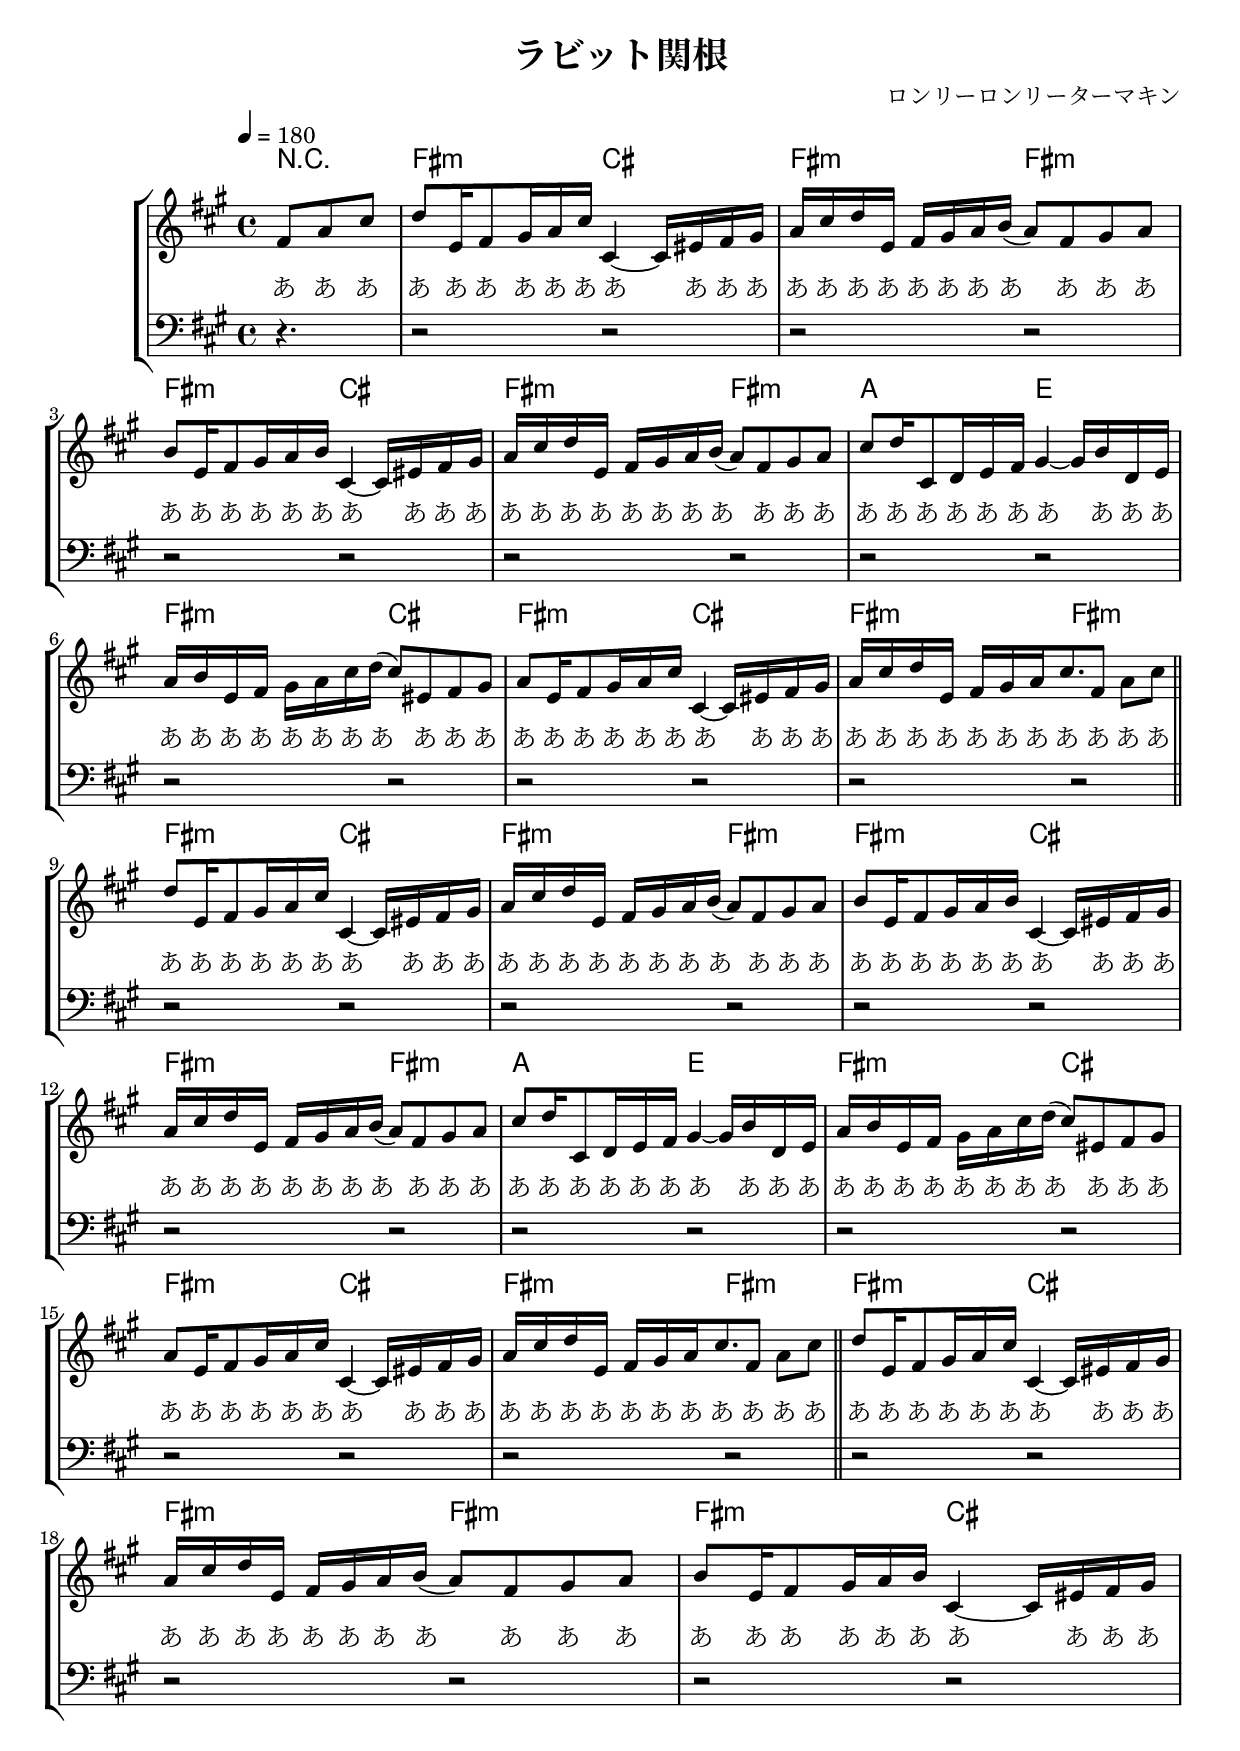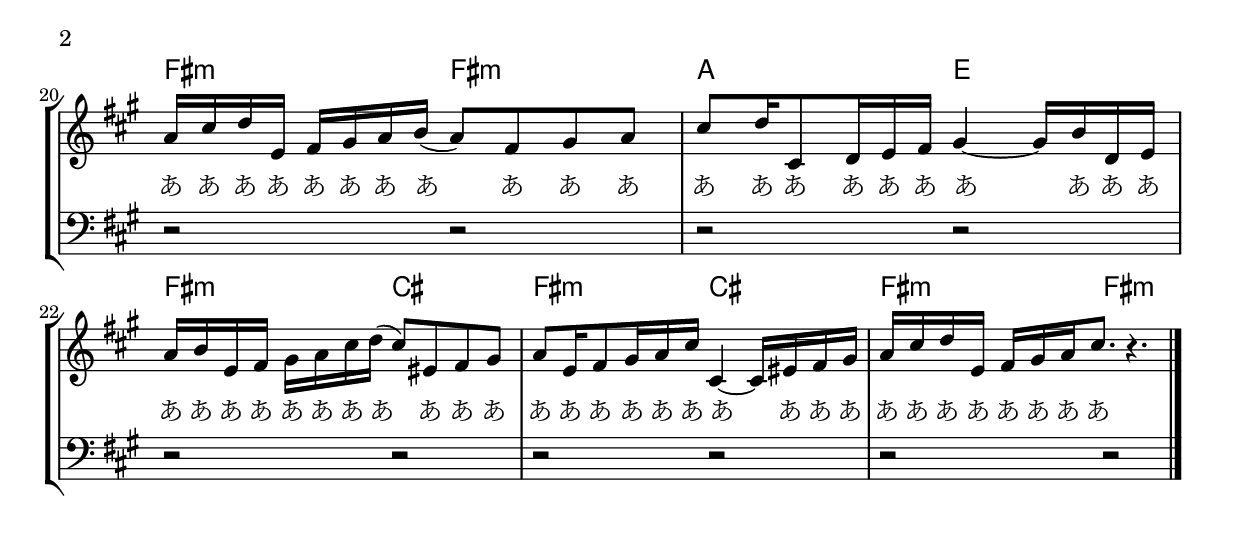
\version "2.12.1"

\header {
	title = \markup {ラビット関根}
	composer = \markup \center-column {ロンリーロンリーターマキン}
}

harmony = \chordmode {
		r4.fis2:m cis fis:m fis:m fis:m cis fis:m fis:m a e fis:m cis fis:m cis fis:m fis:m 

	fis:m cis fis:m fis:m fis:m cis fis:m fis:m a e fis:m cis fis:m cis fis:m fis:m 

	fis:m cis fis:m fis:m fis:m cis fis:m fis:m a e fis:m cis fis:m cis fis:m fis:m 
}

melody = {
	\set Staff.midiInstrument = #"Overdriven Guitar"
	\partial 8*3
		\key a \major
	\tempo 4 = 180
fis'8  a'8  cis''8 
	d''8  e'16  fis'8  gis'16  a'16  cis''16  cis'4~cis'16  eis'16  fis'16  gis'16 
	a'16  cis''16  d''16  e'16  fis'16  gis'16  a'16  b'16  (a'8)  fis'8  gis'8  a'8 
	b'8  e'16  fis'8  gis'16  a'16  b'16  cis'4~cis'16  eis'16  fis'16  gis'16 
	a'16  cis''16  d''16  e'16  fis'16  gis'16  a'16  b'16  (a'8)  fis'8  gis'8  a'8 
	cis''8  d''16  cis'8  d'16  e'16  fis'16  gis'4~gis'16  b'16  d'16  e'16 
	a'16  b'16  e'16  fis'16  gis'16  a'16  cis''16  d''16  (cis''8)  eis'8  fis'8  gis'8 
	a'8  e'16  fis'8  gis'16  a'16  cis''16  cis'4~cis'16  eis'16  fis'16  gis'16 
	a'16  cis''16  d''16  e'16  fis'16  gis'16  a'16  cis''8.  	\set Staff.midiInstrument = #"Distorted Guitar"
	fis'8  a'8  cis''8 
	d''8  e'16  fis'8  gis'16  a'16  cis''16  cis'4~cis'16  eis'16  fis'16  gis'16 
	a'16  cis''16  d''16  e'16  fis'16  gis'16  a'16  b'16  (a'8)  fis'8  gis'8  a'8 
	b'8  e'16  fis'8  gis'16  a'16  b'16  cis'4~cis'16  eis'16  fis'16  gis'16 
	a'16  cis''16  d''16  e'16  fis'16  gis'16  a'16  b'16  (a'8)  fis'8  gis'8  a'8 
	cis''8  d''16  cis'8  d'16  e'16  fis'16  gis'4~gis'16  b'16  d'16  e'16 
	a'16  b'16  e'16  fis'16  gis'16  a'16  cis''16  d''16  (cis''8)  eis'8  fis'8  gis'8 
	a'8  e'16  fis'8  gis'16  a'16  cis''16  cis'4~cis'16  eis'16  fis'16  gis'16 
	a'16  cis''16  d''16  e'16  fis'16  gis'16  a'16  cis''8.  	\set Staff.midiInstrument = #"Guitar harmonics"
	fis'8  a'8  cis''8 
	d''8  e'16  fis'8  gis'16  a'16  cis''16  cis'4~cis'16  eis'16  fis'16  gis'16 
	a'16  cis''16  d''16  e'16  fis'16  gis'16  a'16  b'16  (a'8)  fis'8  gis'8  a'8 
	b'8  e'16  fis'8  gis'16  a'16  b'16  cis'4~cis'16  eis'16  fis'16  gis'16 
	a'16  cis''16  d''16  e'16  fis'16  gis'16  a'16  b'16  (a'8)  fis'8  gis'8  a'8 
	cis''8  d''16  cis'8  d'16  e'16  fis'16  gis'4~gis'16  b'16  d'16  e'16 
	a'16  b'16  e'16  fis'16  gis'16  a'16  cis''16  d''16  (cis''8)  eis'8  fis'8  gis'8 
	a'8  e'16  fis'8  gis'16  a'16  cis''16  cis'4~cis'16  eis'16  fis'16  gis'16 
	a'16  cis''16  d''16  e'16  fis'16  gis'16  a'16  cis''8.  	r4. 	\bar "|."
}

words = \lyricmode {
	あ  あ  あ  あ  あ  あ  あ  あ  あ  あ  あ  あ  あ  あ  あ  あ  あ  あ  あ  あ  あ  あ  あ  あ  あ  あ  あ  あ  あ  あ  あ  あ  あ  あ  あ  あ  あ  あ  あ  あ  あ  あ  あ  あ  あ  あ  あ  あ  あ  あ  あ  あ  あ  あ  あ  あ  あ  あ  あ  あ  あ  あ  あ  あ  あ  あ  あ  あ  あ  あ  あ  あ  あ  あ  あ  あ  あ  あ  あ  あ  あ  あ  あ  あ  
	あ  あ  あ  あ  あ  あ  あ  あ  あ  あ  あ  あ  あ  あ  あ  あ  あ  あ  あ  あ  あ  あ  あ  あ  あ  あ  あ  あ  あ  あ  あ  あ  あ  あ  あ  あ  あ  あ  あ  あ  あ  あ  あ  あ  あ  あ  あ  あ  あ  あ  あ  あ  あ  あ  あ  あ  あ  あ  あ  あ  あ  あ  あ  あ  あ  あ  あ  あ  あ  あ  あ  あ  あ  あ  あ  あ  あ  あ  あ  あ  あ  あ  あ  あ  
	あ  あ  あ  あ  あ  あ  あ  あ  あ  あ  あ  あ  あ  あ  あ  あ  あ  あ  あ  あ  あ  あ  あ  あ  あ  あ  あ  あ  あ  あ  あ  あ  あ  あ  あ  あ  あ  あ  あ  あ  あ  あ  あ  あ  あ  あ  あ  あ  あ  あ  あ  あ  あ  あ  あ  あ  あ  あ  あ  あ  あ  あ  あ  あ  あ  あ  あ  あ  あ  あ  あ  あ  あ  あ  あ  あ  あ  あ  あ  あ  あ  あ  あ  あ  
}

tempochange = {
	\tempo 4 = 180
	r1 | r1 | r1 | r1 | r1 | r1 | r1 | r1 \bar "||"
	\tempo 4 = 180
	r1 | r1 | r1 | r1 | r1 | r1 | r1 | r1 \bar "||"
	\tempo 4 = 180
	r1 | r1 | r1 | r1 | r1 | r1 | r1 | r1 \bar "|."
}

mainacc = {
	\clef bass
	\set Staff.midiInstrument = #"Acoustic grand"
	\key a \major
	\tempo 4 = 180
	\partial 8*3
	r4.	r2
	r2
	r2
	r2
	r2
	r2
	r2
	r2
	r2
	r2
	r2
	r2
	r2
	r2
	r2
	r2
	\bar "||"

	\set Staff.midiInstrument = #"Acoustic grand"
	r2
	r2
	r2
	r2
	r2
	r2
	r2
	r2
	r2
	r2
	r2
	r2
	r2
	r2
	r2
	r2
	\bar "||"

	\set Staff.midiInstrument = #"Acoustic grand"
	r2
	r2
	r2
	r2
	r2
	r2
	r2
	r2
	r2
	r2
	r2
	r2
	r2
	r2
	r2
	r2
	\bar "|."
}

subacc = {
	\clef bass
	\set Staff.midiInstrument = #"Acoustic grand"
	\key a \major
	\tempo 4 = 180
	\partial 8*3
	r4.	r2
	r2
	r2
	r2
	r2
	r2
	r2
	r2
	r2
	r2
	r2
	r2
	r2
	r2
	r2
	r2
	\bar "||"

	\set Staff.midiInstrument = #"Harmonica"
	r2
	r2
	r2
	r2
	r2
	r2
	r2
	r2
	r2
	r2
	r2
	r2
	r2
	r2
	r2
	r2
	\bar "||"

	\set Staff.midiInstrument = #"Acoustic grand"
	r2
	r2
	r2
	r2
	r2
	r2
	r2
	r2
	r2
	r2
	r2
	r2
	r2
	r2
	r2
	r2
	\bar "|."
}

percA = {
	\drummode {
	\partial 8*3
	r4.	r1 |r1 |r1 |r1 |r1 |r1 |r1 |r1 \bar "||"
	r1 |r1 |r1 |r1 |r1 |r1 |r1 |r1 \bar "||"
	r1 |r1 |r1 |r1 |r1 |r1 |r1 |r1 \bar "|."
	}
}

percB = {
	\drummode {
	\partial 8*3
	r4.	r1 |r1 |r1 |r1 |r1 |r1 |r1 |r1 \bar "||"
	r1 |r1 |r1 |r1 |r1 |r1 |r1 |r1 \bar "||"
	r1 |r1 |r1 |r1 |r1 |r1 |r1 |r1 \bar "|."
	}
}

percC = {
	\drummode {
	\partial 8*3
	r4.	r1 |r1 |r1 |r1 |r1 |r1 |r1 |r1 \bar "||"
	r1 |r1 |r1 |r1 |r1 |r1 |r1 |r1 \bar "||"
	r1 |r1 |r1 |r1 |r1 |r1 |r1 |r1 \bar "|."
	}
}

percD = {
	\drummode {
	\partial 8*3
	r4.	r1 |r1 |r1 |r1 |r1 |r1 |r1 |r1 \bar "||"
	r1 |r1 |r1 |r1 |r1 |r1 |r1 |r1 \bar "||"
	r1 |r1 |r1 |r1 |r1 |r1 |r1 |r1 \bar "|."
	}
}

percE = {
	\drummode {
	\partial 8*3
	r4.	r1 |r1 |r1 |r1 |r1 |r1 |r1 |r1 \bar "||"
	r1 |r1 |r1 |r1 |r1 |r1 |r1 |r1 \bar "||"
	r1 |r1 |r1 |r1 |r1 |r1 |r1 |r1 \bar "|."
	}
}

\score {
	<<
		\new StaffGroup <<
			\new ChordNames {\harmony}
			\new Voice = "melody" {\melody}
			\new Lyrics \lyricsto "melody" \words
			\new Staff = "mainacc" {\mainacc}
		>>
	>>
	\layout { }
}
